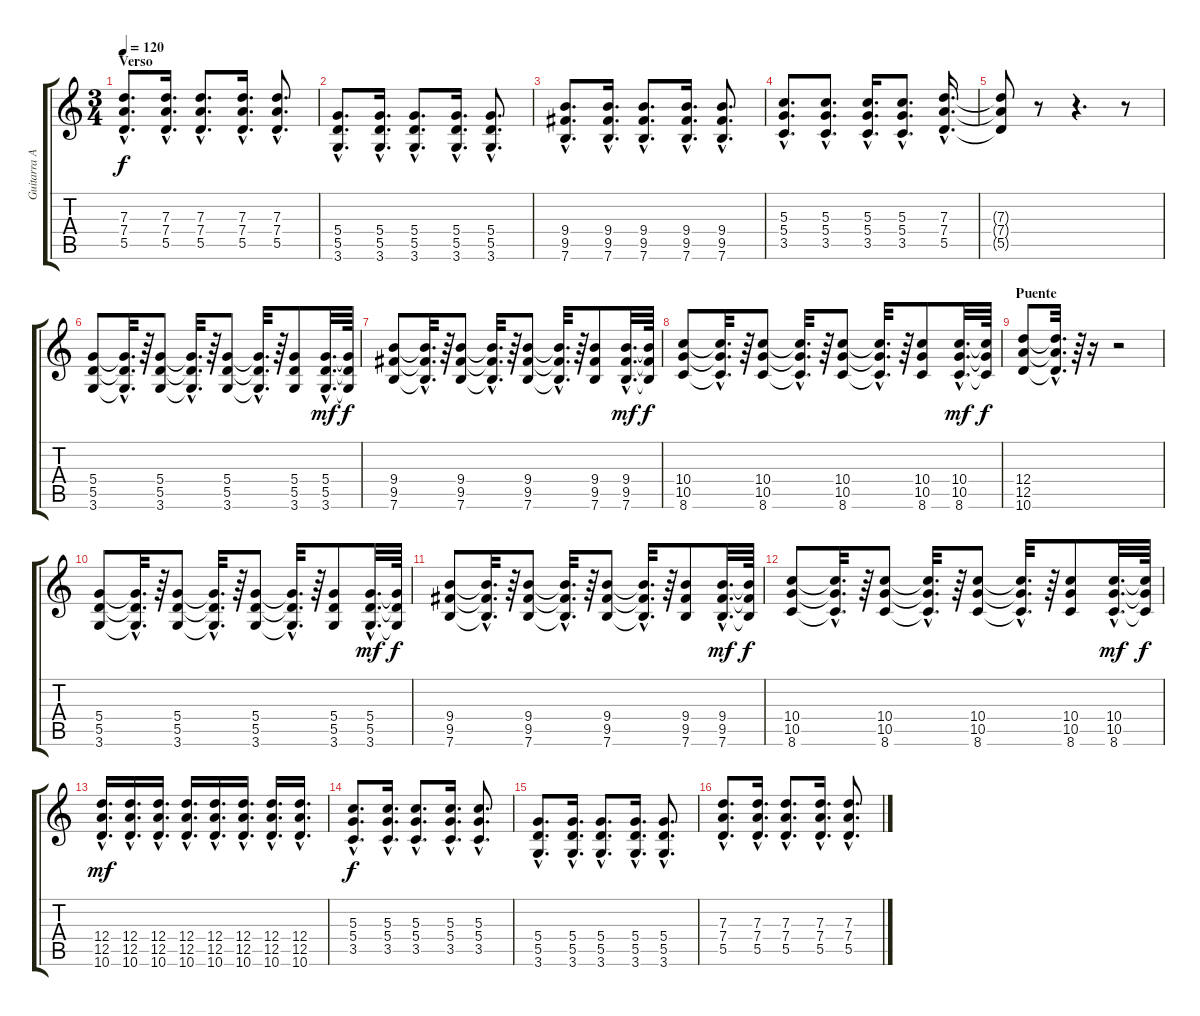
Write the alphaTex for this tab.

\track ("Guitarra Acustica (Verso y Outro)" "Guitarra A") {instrument distortionguitar}
\staff {score tabs}
\tuning (E4 B3 G3 D3 A2 E2) {hide}
\ts (3 4)
\section ("" "Verso")
\tempo 120
\clef g2
\ks c
(7.3{hac} 7.4{hac} 5.5{hac}).8{d dy f} (7.3{hac} 7.4{hac} 5.5{hac}).16{d} (7.3{hac} 7.4{hac} 5.5{hac}).8{d} (7.3{hac} 7.4{hac} 5.5{hac}).16{d} (7.3{hac} 7.4{hac} 5.5{hac}).8{d} |
(5.4{hac} 5.5{hac} 3.6{hac}).8{d} (5.4{hac} 5.5{hac} 3.6{hac}).16{d} (5.4{hac} 5.5{hac} 3.6{hac}).8{d} (5.4{hac} 5.5{hac} 3.6{hac}).16{d} (5.4{hac} 5.5{hac} 3.6{hac}).8{d} |
(9.4{hac} 9.5{hac} 7.6{hac}).8{d} (9.4{hac} 9.5{hac} 7.6{hac}).16{d} (9.4{hac} 9.5{hac} 7.6{hac}).8{d} (9.4{hac} 9.5{hac} 7.6{hac}).16{d} (9.4{hac} 9.5{hac} 7.6{hac}).8{d} |
(5.3{hac} 5.4{hac} 3.5{hac}).8{d} (5.3{hac} 5.4{hac} 3.5{hac}).8{d} (5.3{hac} 5.4{hac} 3.5{hac}).16{d} (5.3{hac} 5.4{hac} 3.5{hac}).8{d} (7.3{hac} 7.4{hac} 5.5{hac}).16{d} |
(7.3{t} 7.4{t} 5.5{t}).8 r.8 r.4{d} r.8 |
(5.4 5.5 3.6).8 (5.4{hac t} 5.5{hac t} 3.6{hac t}).32{d} r.64 (5.4 5.5 3.6).8 (5.4{hac t} 5.5{hac t} 3.6{hac t}).32{d} r.64 (5.4 5.5 3.6).8 (5.4{hac t} 5.5{hac t} 3.6{hac t}).32{d} r.64 (5.4 5.5 3.6).8 (5.4{hac} 5.5{hac} 3.6{hac}).32{d dy mf} (5.4{t} 5.5{t} 3.6{t}).64{dy f} |
(9.4 9.5 7.6).8 (9.4{hac t} 9.5{hac t} 7.6{hac t}).32{d} r.64 (9.4 9.5 7.6).8 (9.4{hac t} 9.5{hac t} 7.6{hac t}).32{d} r.64 (9.4 9.5 7.6).8 (9.4{hac t} 9.5{hac t} 7.6{hac t}).32{d} r.64 (9.4 9.5 7.6).8 (9.4{hac} 9.5{hac} 7.6{hac}).32{d dy mf} (9.4{t} 9.5{t} 7.6{t}).64{dy f} |
(10.4 10.5 8.6).8 (10.4{hac t} 10.5{hac t} 8.6{hac t}).32{d} r.64 (10.4 10.5 8.6).8 (10.4{hac t} 10.5{hac t} 8.6{hac t}).32{d} r.64 (10.4 10.5 8.6).8 (10.4{hac t} 10.5{hac t} 8.6{hac t}).32{d} r.64 (10.4 10.5 8.6).8 (10.4{hac} 10.5{hac} 8.6{hac}).32{d dy mf} (10.4{t} 10.5{t} 8.6{t}).64{dy f} |
\section ("" "Puente")
(12.4 12.5 10.6).8 (12.4{hac t} 12.5{hac t} 10.6{hac t}).32{d} r.64 r.16 r.2 |
(5.4 5.5 3.6).8 (5.4{hac t} 5.5{hac t} 3.6{hac t}).32{d} r.64 (5.4 5.5 3.6).8 (5.4{hac t} 5.5{hac t} 3.6{hac t}).32{d} r.64 (5.4 5.5 3.6).8 (5.4{hac t} 5.5{hac t} 3.6{hac t}).32{d} r.64 (5.4 5.5 3.6).8 (5.4{hac} 5.5{hac} 3.6{hac}).32{d dy mf} (5.4{t} 5.5{t} 3.6{t}).64{dy f} |
(9.4 9.5 7.6).8 (9.4{hac t} 9.5{hac t} 7.6{hac t}).32{d} r.64 (9.4 9.5 7.6).8 (9.4{hac t} 9.5{hac t} 7.6{hac t}).32{d} r.64 (9.4 9.5 7.6).8 (9.4{hac t} 9.5{hac t} 7.6{hac t}).32{d} r.64 (9.4 9.5 7.6).8 (9.4{hac} 9.5{hac} 7.6{hac}).32{d dy mf} (9.4{t} 9.5{t} 7.6{t}).64{dy f} |
(10.4 10.5 8.6).8 (10.4{hac t} 10.5{hac t} 8.6{hac t}).32{d} r.64 (10.4 10.5 8.6).8 (10.4{hac t} 10.5{hac t} 8.6{hac t}).32{d} r.64 (10.4 10.5 8.6).8 (10.4{hac t} 10.5{hac t} 8.6{hac t}).32{d} r.64 (10.4 10.5 8.6).8 (10.4{hac} 10.5{hac} 8.6{hac}).32{d dy mf} (10.4{t} 10.5{t} 8.6{t}).64{dy f} |
(12.4{hac} 12.5{hac} 10.6{hac}).16{d dy mf} (12.4{hac} 12.5{hac} 10.6{hac}).16{d} (12.4{hac} 12.5{hac} 10.6{hac}).16{d} (12.4{hac} 12.5{hac} 10.6{hac}).16{d} (12.4{hac} 12.5{hac} 10.6{hac}).16{d} (12.4{hac} 12.5{hac} 10.6{hac}).16{d} (12.4{hac} 12.5{hac} 10.6{hac}).16{d} (12.4{hac} 12.5{hac} 10.6{hac}).16{d} |
(5.3{hac} 5.4{hac} 3.5{hac}).8{d dy f} (5.3{hac} 5.4{hac} 3.5{hac}).16{d} (5.3{hac} 5.4{hac} 3.5{hac}).8{d} (5.3{hac} 5.4{hac} 3.5{hac}).16{d} (5.3{hac} 5.4{hac} 3.5{hac}).8{d} |
(5.4{hac} 5.5{hac} 3.6{hac}).8{d} (5.4{hac} 5.5{hac} 3.6{hac}).16{d} (5.4{hac} 5.5{hac} 3.6{hac}).8{d} (5.4{hac} 5.5{hac} 3.6{hac}).16{d} (5.4{hac} 5.5{hac} 3.6{hac}).8{d} |
(7.3{hac} 7.4{hac} 5.5{hac}).8{d} (7.3{hac} 7.4{hac} 5.5{hac}).16{d} (7.3{hac} 7.4{hac} 5.5{hac}).8{d} (7.3{hac} 7.4{hac} 5.5{hac}).16{d} (7.3{hac} 7.4{hac} 5.5{hac}).8{d}
